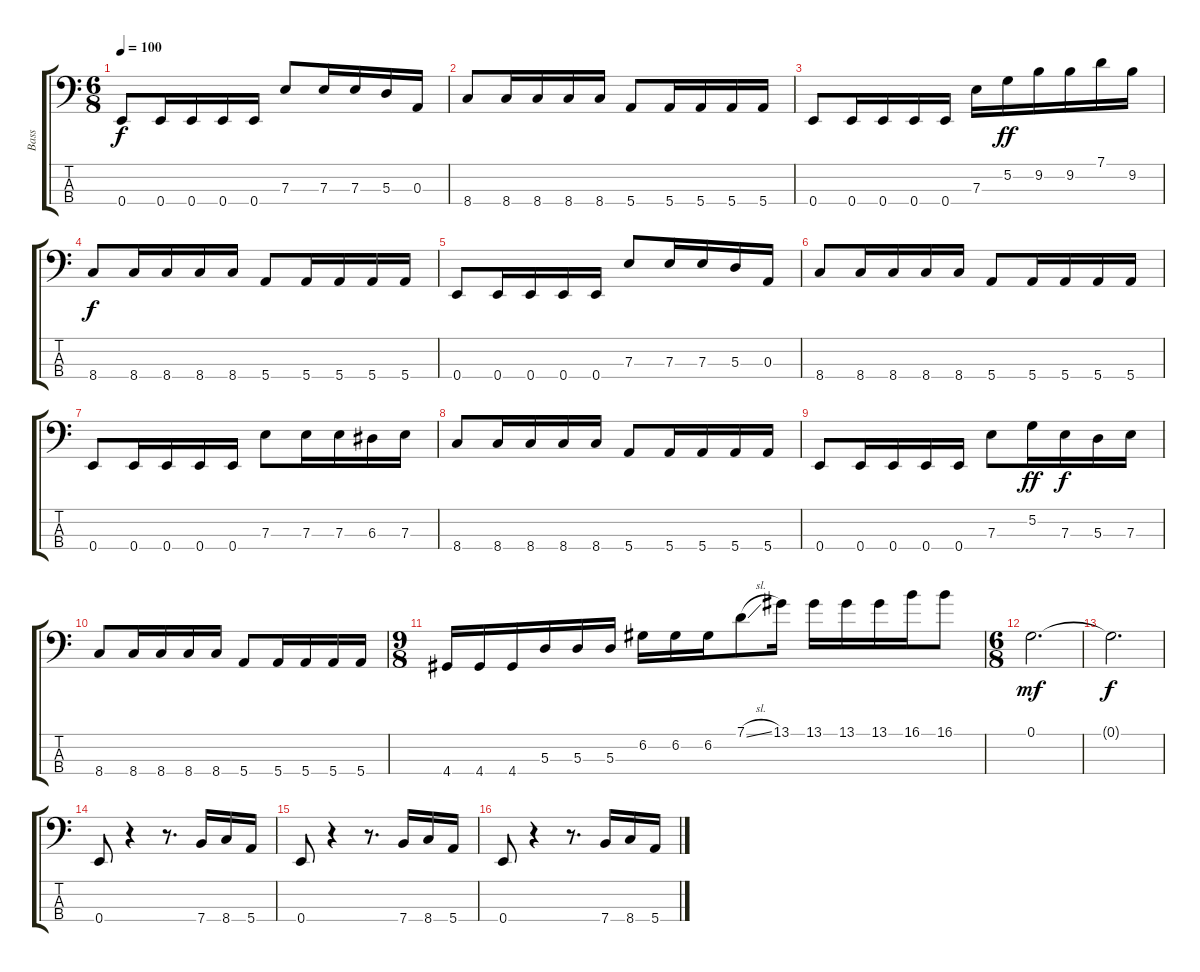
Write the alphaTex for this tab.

\track ("Bass" "Bass") {instrument electricbassfinger}
\staff {score tabs}
\tuning (G2 D2 A1 E1) {hide}
\ts (6 8)
\tempo 100
\clef f4
\ks c
0.4.8{dy f} 0.4.16 0.4.16 0.4.16 0.4.16 7.3.8 7.3.16 7.3.16 5.3.16 0.3.16 |
8.4.8 8.4.16 8.4.16 8.4.16 8.4.16 5.4.8 5.4.16 5.4.16 5.4.16 5.4.16 |
0.4.8 0.4.16 0.4.16 0.4.16 0.4.16 7.3.16 5.2.16{dy ff} 9.2.16 9.2.16 7.1.16 9.2.16 |
8.4.8{dy f} 8.4.16 8.4.16 8.4.16 8.4.16 5.4.8 5.4.16 5.4.16 5.4.16 5.4.16 |
0.4.8 0.4.16 0.4.16 0.4.16 0.4.16 7.3.8 7.3.16 7.3.16 5.3.16 0.3.16 |
8.4.8 8.4.16 8.4.16 8.4.16 8.4.16 5.4.8 5.4.16 5.4.16 5.4.16 5.4.16 |
0.4.8 0.4.16 0.4.16 0.4.16 0.4.16 7.3.8 7.3.16 7.3.16 6.3.16 7.3.16 |
8.4.8 8.4.16 8.4.16 8.4.16 8.4.16 5.4.8 5.4.16 5.4.16 5.4.16 5.4.16 |
0.4.8 0.4.16 0.4.16 0.4.16 0.4.16 7.3.8 5.2.16{dy ff} 7.3.16{dy f} 5.3.16 7.3.16 |
8.4.8 8.4.16 8.4.16 8.4.16 8.4.16 5.4.8 5.4.16 5.4.16 5.4.16 5.4.16 |
\ts (9 8)
4.4.16{volume 11} 4.4.16 4.4.16 5.3.16 5.3.16 5.3.16 6.2.16 6.2.16 6.2.16 7.1{sl}.8 13.1.16 13.1.16 13.1.16 13.1.16 16.1.16 16.1.8 |
\ts (6 8)
0.1.2{d dy mf} |
0.1{t}.2{d dy f} |
0.4.8{volume 13} r.4 r.8{d} 7.4.16 8.4.16 5.4.16 |
0.4.8 r.4 r.8{d} 7.4.16 8.4.16 5.4.16 |
0.4.8 r.4 r.8{d} 7.4.16 8.4.16 5.4.16
